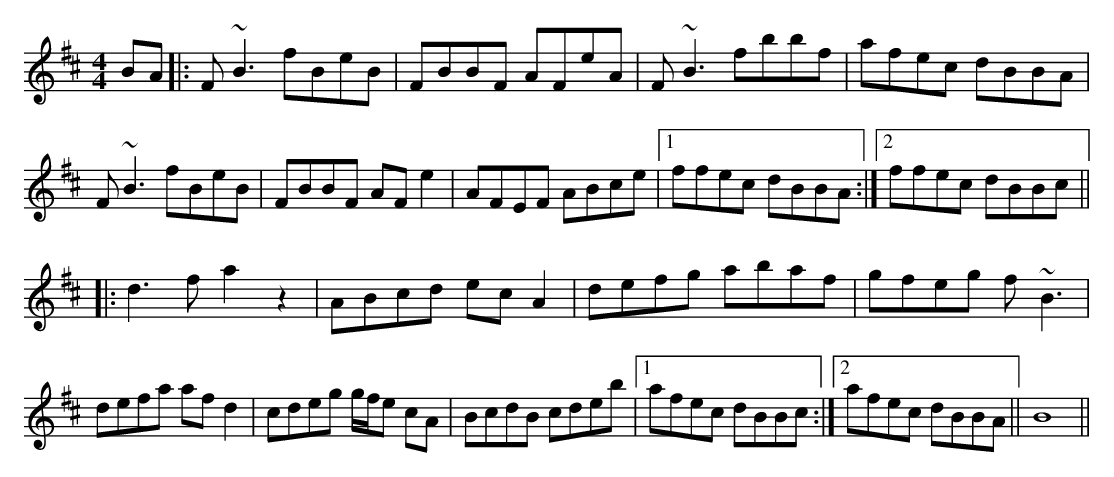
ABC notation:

X:1
M:4/4
K:Bmin
BA|:F~B3 fBeB|FBBF AFeA|F~B3 fbbf|afec dBBA|
F~B3 fBeB|FBBF AFe2|AFEF ABce|1 ffec dBBA:|2 ffec dBBc||
|:d3f a2z2|ABcd ec A2|defg abaf|gfeg f ~B3|
defa af d2|cdeg g/f/e cA|BcdB cdeb|1 afec dBBc:|2 afec dBBA||B8||
